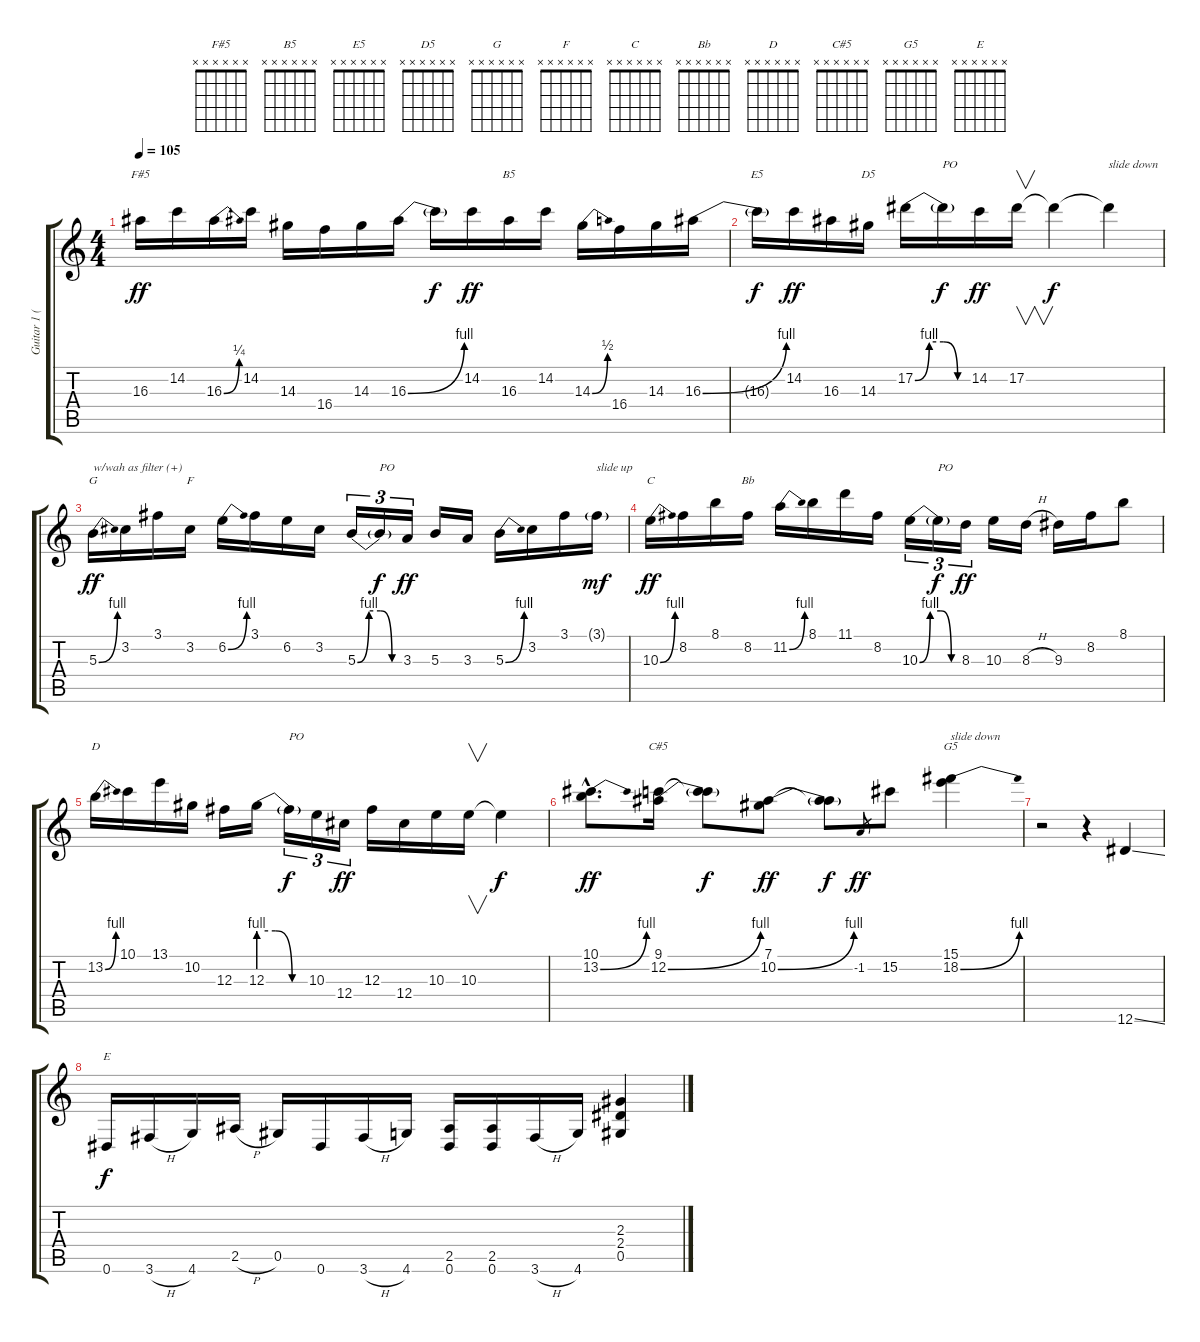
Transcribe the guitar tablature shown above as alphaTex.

\track ("Guitar 1 (Slash)" "Guitar 1 (") {instrument overdrivenguitar}
\staff {score tabs}
\tuning (Eb4 Bb3 Gb3 Db3 Ab2 Eb2) {hide}
\chord ("F#5" x x x x x x) {firstfret 0}
\chord ("B5" x x x x x x) {firstfret 0}
\chord ("E5" x x x x x x) {firstfret 0}
\chord ("D5" x x x x x x) {firstfret 0}
\chord ("G" x x x x x x) {firstfret 0}
\chord ("F" x x x x x x) {firstfret 0}
\chord ("C" x x x x x x) {firstfret 0}
\chord ("Bb" x x x x x x) {firstfret 0}
\chord ("D" x x x x x x) {firstfret 0}
\chord ("C#5" x x x x x x) {firstfret 0}
\chord ("G5" x x x x x x) {firstfret 0}
\chord ("E" x x x x x x) {firstfret 0}
\ts (4 4)
\tempo 105
\clef g2
\ks c
16.3.16{ch "F#5" dy ff} 14.2.16 16.3{be (bend 0 0 60 1)}.16 14.2.16 14.3.16 16.4.16 14.3.16 16.3{be (bend 0 0 60 4)}.16 16.3{t}.16{dy f} 14.2.16{dy ff} 16.3.16{ch "B5"} 14.2.16 14.3{be (bend 0 0 60 2)}.16 16.4.16 14.3.16 16.3{be (bend 0 0 60 4)}.16 |
16.3{t}.16{ch "E5" dy f} 14.2.16{dy ff} 16.3.16 14.3.16{ch "D5"} 17.2{be (custom 0 0 15 4 30 4 45 0 60 0)}.16 17.2{t}.16{txt "PO" dy f} 14.2.16{dy ff} 17.2.16{v} 17.2{t}.4{dy f} 17.2{t}.4{txt "slide down"} |
5.3{be (bend 0 0 60 4)}.16{ch "G" txt "w/wah as filter (+)" dy ff} 3.2.16 3.1.16 3.2.16{ch "F"} 6.2{be (bend 0 0 60 4)}.16 3.1.16 6.2.16 3.2.16 5.3{be (custom 0 0 15 4 30 4 45 0 60 0)}.16{tu (3 2)} 5.3{t}.16{tu (3 2) txt "PO" dy f} 3.3.16{tu (3 2) dy ff} 5.3.16 3.3.16 5.3{be (bend 0 0 60 4)}.16 3.2.16 3.1.16 3.1{g}.16{txt "slide up" dy mf} |
10.3{be (bend 0 0 60 4)}.16{ch "C" dy ff} 8.2.16 8.1.16 8.2.16{ch "Bb"} 11.2{be (bend 0 0 60 4)}.16 8.1.16 11.1.16 8.2.16 10.3{be (custom 0 0 15 4 30 4 45 0 60 0)}.16{tu (3 2)} 10.3{t}.16{tu (3 2) txt "PO" dy f} 8.3.16{tu (3 2) dy ff} 10.3.16 8.3{h}.16 9.3.16 8.2.16 8.1.8 |
13.2{be (bend 0 0 60 4)}.16{ch "D"} 10.1.16 13.1.16 10.2.16 12.3.16 12.3{be (custom 0 4 20 4 40 0 60 0)}.16 12.3{t}.16{tu (3 2) txt "PO" dy f} 10.3.16{tu (3 2)} 12.4.16{tu (3 2) dy ff} 12.3.16 12.4.16 10.3.16 10.3.16{v} 10.3{t}.4{dy f} |
(10.1{hac} 13.2{be (bend 0 0 60 4) hac}).8{d dy ff} (9.1 12.2{be (bend 0 0 60 4)}).16{ch "C#5"} (9.1{t} 12.2{t}).8{dy f} (7.1 10.2{be (bend 0 0 60 4)}).8{dy ff} (7.1{t} 10.2{t}).8{dy f} -1.2.8{gr dy ff} 15.2.8 (15.1 18.2{be (bend 0 0 60 4)}).4{ch "G5" txt "slide down"} |
r.2 r.4 12.6{ss}.4 |
0.6.16{ch "E" dy f} 3.6{h}.16 4.6.16 2.5{h}.16 0.5.16 0.6.16 3.6{h}.16 4.6.16 (2.5 0.6).16 (2.5 0.6).16 3.6{h}.16 4.6.16 (2.3 2.4 0.5).4
